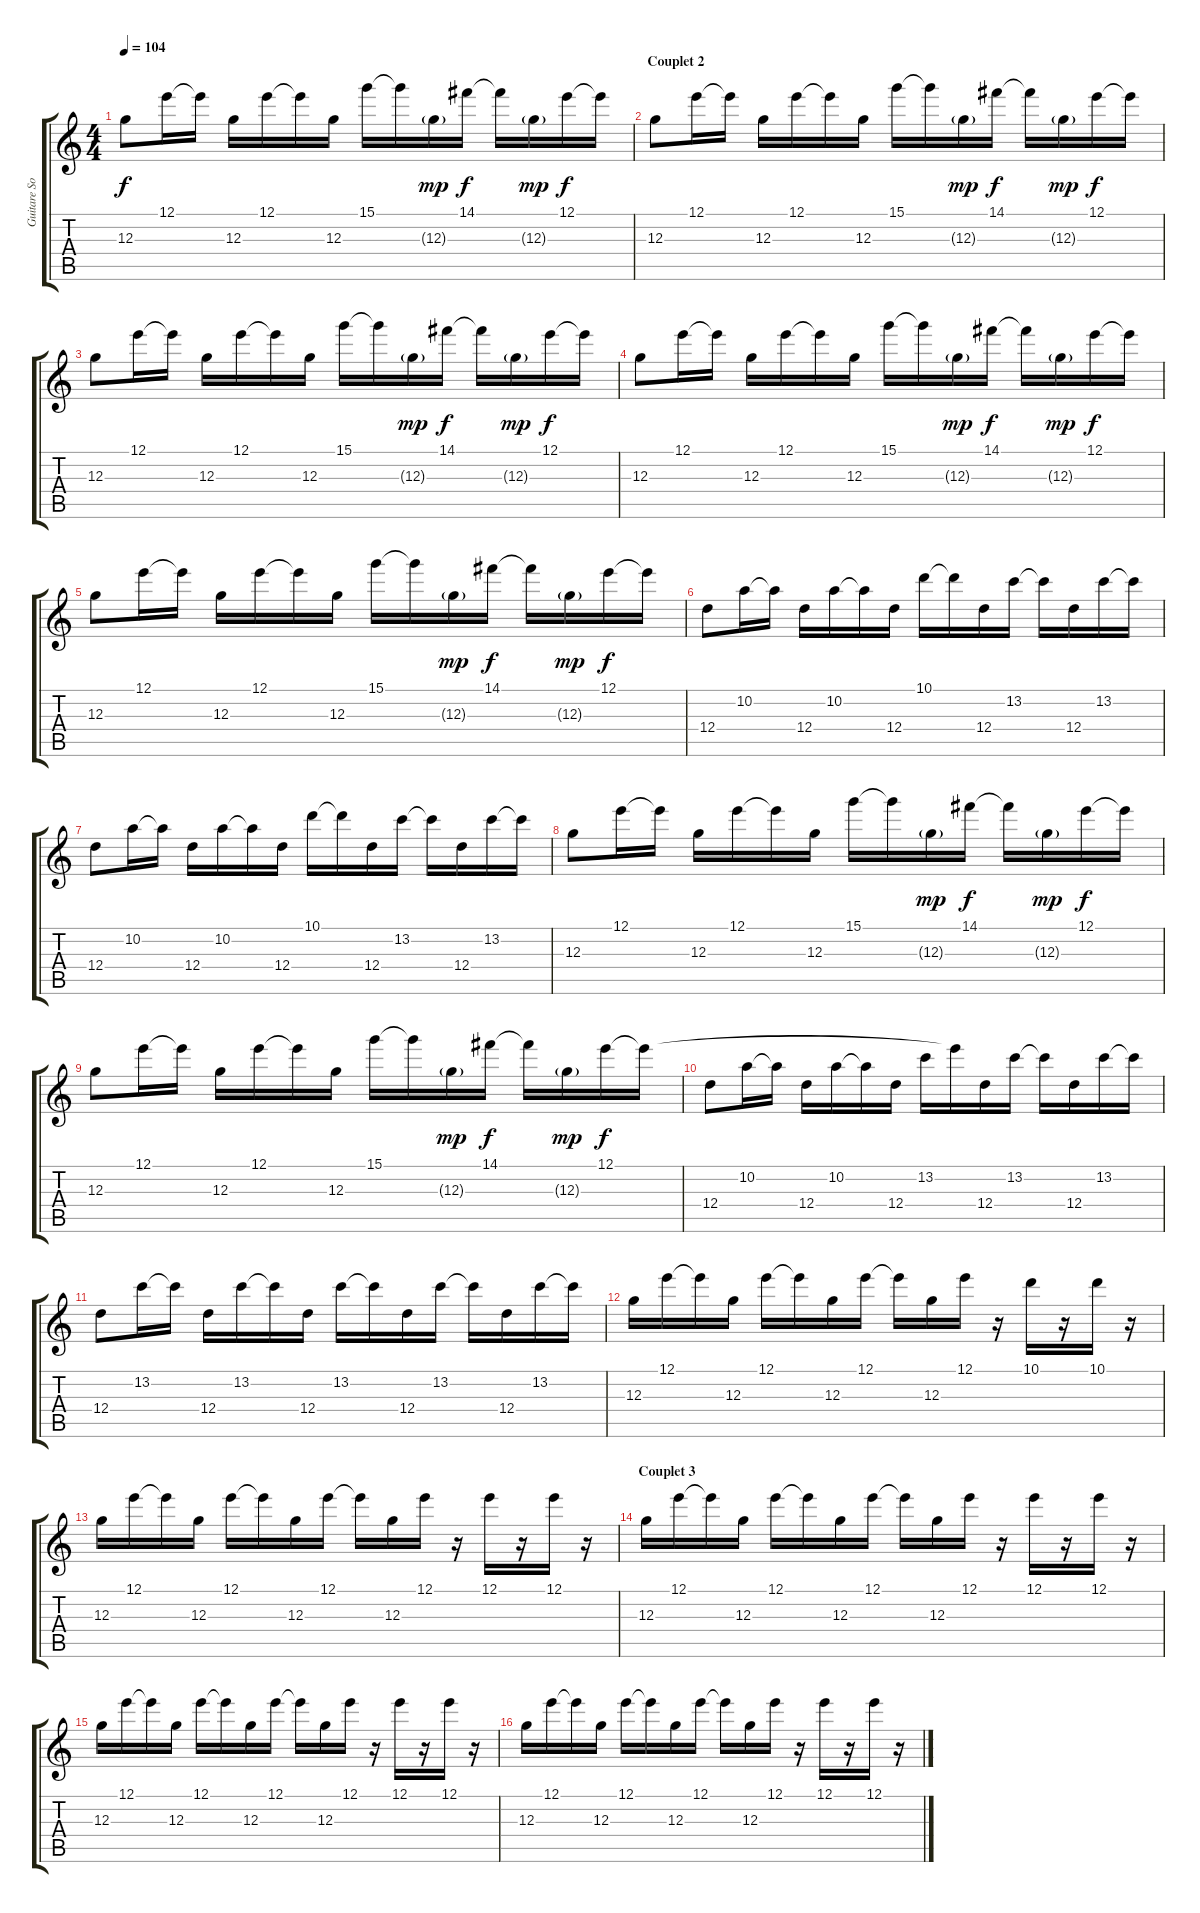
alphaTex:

\track ("Guitare Solo" "Guitare So") {instrument acousticguitarnylon}
\staff {score tabs}
\tuning (E4 B3 G3 D3 A2 E2) {hide}
\ts (4 4)
\tempo 104
\clef g2
\ks c
12.3.8{dy f} 12.1.16 12.1{t}.16 12.3.16 12.1.16 12.1{t}.16 12.3.16 15.1.16 15.1{t}.16 12.3{g}.16{dy mp} 14.1.16{dy f} 14.1{t}.16 12.3{g}.16{dy mp} 12.1.16{dy f} 12.1{t}.16 |
\section ("" "Couplet 2")
12.3.8 12.1.16 12.1{t}.16 12.3.16 12.1.16 12.1{t}.16 12.3.16 15.1.16 15.1{t}.16 12.3{g}.16{dy mp} 14.1.16{dy f} 14.1{t}.16 12.3{g}.16{dy mp} 12.1.16{dy f} 12.1{t}.16 |
12.3.8 12.1.16 12.1{t}.16 12.3.16 12.1.16 12.1{t}.16 12.3.16 15.1.16 15.1{t}.16 12.3{g}.16{dy mp} 14.1.16{dy f} 14.1{t}.16 12.3{g}.16{dy mp} 12.1.16{dy f} 12.1{t}.16 |
12.3.8 12.1.16 12.1{t}.16 12.3.16 12.1.16 12.1{t}.16 12.3.16 15.1.16 15.1{t}.16 12.3{g}.16{dy mp} 14.1.16{dy f} 14.1{t}.16 12.3{g}.16{dy mp} 12.1.16{dy f} 12.1{t}.16 |
12.3.8 12.1.16 12.1{t}.16 12.3.16 12.1.16 12.1{t}.16 12.3.16 15.1.16 15.1{t}.16 12.3{g}.16{dy mp} 14.1.16{dy f} 14.1{t}.16 12.3{g}.16{dy mp} 12.1.16{dy f} 12.1{t}.16 |
12.4.8 10.2.16 10.2{t}.16 12.4.16 10.2.16 10.2{t}.16 12.4.16 10.1.16 10.1{t}.16 12.4.16 13.2.16 13.2{t}.16 12.4.16 13.2.16 13.2{t}.16 |
12.4.8 10.2.16 10.2{t}.16 12.4.16 10.2.16 10.2{t}.16 12.4.16 10.1.16 10.1{t}.16 12.4.16 13.2.16 13.2{t}.16 12.4.16 13.2.16 13.2{t}.16 |
12.3.8 12.1.16 12.1{t}.16 12.3.16 12.1.16 12.1{t}.16 12.3.16 15.1.16 15.1{t}.16 12.3{g}.16{dy mp} 14.1.16{dy f} 14.1{t}.16 12.3{g}.16{dy mp} 12.1.16{dy f} 12.1{t}.16 |
12.3.8 12.1.16 12.1{t}.16 12.3.16 12.1.16 12.1{t}.16 12.3.16 15.1.16 15.1{t}.16 12.3{g}.16{dy mp} 14.1.16{dy f} 14.1{t}.16 12.3{g}.16{dy mp} 12.1.16{dy f} 12.1{t}.16 |
12.4.8 10.2.16 10.2{t}.16 12.4.16 10.2.16 10.2{t}.16 12.4.16 13.2.16 12.1{t}.16 12.4.16 13.2.16 13.2{t}.16 12.4.16 13.2.16 13.2{t}.16 |
12.4.8 13.2.16 13.2{t}.16 12.4.16 13.2.16 13.2{t}.16 12.4.16 13.2.16 13.2{t}.16 12.4.16 13.2.16 13.2{t}.16 12.4.16 13.2.16 13.2{t}.16 |
12.3.16 12.1.16 12.1{t}.16 12.3.16 12.1.16 12.1{t}.16 12.3.16 12.1.16 12.1{t}.16 12.3.16 12.1.16 r.16 10.1.16 r.16 10.1.16 r.16 |
12.3.16 12.1.16 12.1{t}.16 12.3.16 12.1.16 12.1{t}.16 12.3.16 12.1.16 12.1{t}.16 12.3.16 12.1.16 r.16 12.1.16 r.16 12.1.16 r.16 |
\section ("" "Couplet 3")
12.3.16 12.1.16 12.1{t}.16 12.3.16 12.1.16 12.1{t}.16 12.3.16 12.1.16 12.1{t}.16 12.3.16 12.1.16 r.16 12.1.16 r.16 12.1.16 r.16 |
12.3.16 12.1.16 12.1{t}.16 12.3.16 12.1.16 12.1{t}.16 12.3.16 12.1.16 12.1{t}.16 12.3.16 12.1.16 r.16 12.1.16 r.16 12.1.16 r.16 |
12.3.16 12.1.16 12.1{t}.16 12.3.16 12.1.16 12.1{t}.16 12.3.16 12.1.16 12.1{t}.16 12.3.16 12.1.16 r.16 12.1.16 r.16 12.1.16 r.16
